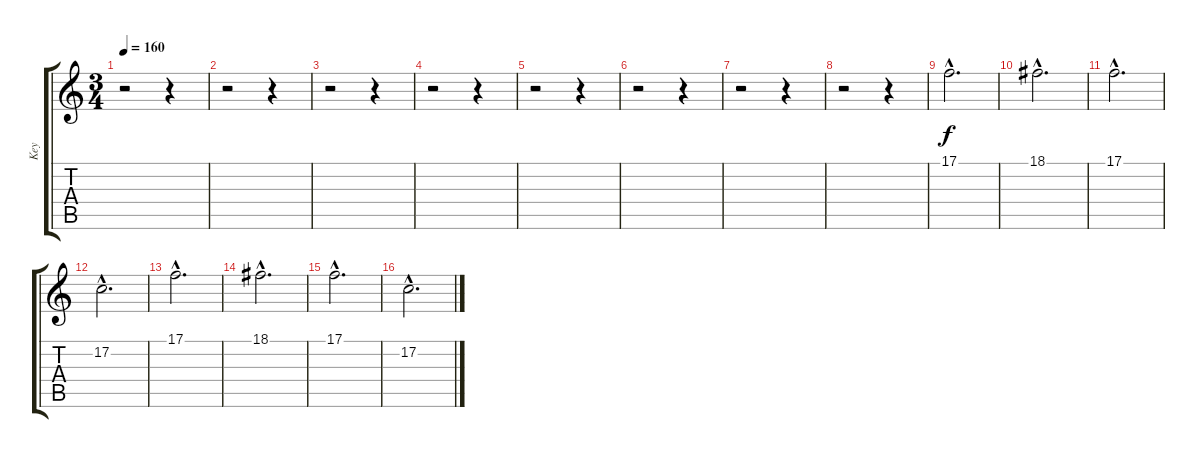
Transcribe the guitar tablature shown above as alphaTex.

\track ("Key" "Key") {instrument choiraahs}
\staff {score tabs}
\tuning (C4 G3 Eb3 Bb2 F2 C2) {hide}
\ts (3 4)
\tempo 160
\clef g2
\ks c
r.2{dy f} r.4 |
r.2 r.4 |
r.2 r.4 |
r.2 r.4 |
r.2 r.4 |
r.2 r.4 |
r.2 r.4 |
r.2 r.4 |
17.1{hac}.2{d} |
18.1{hac}.2{d} |
17.1{hac}.2{d} |
17.2{hac}.2{d} |
17.1{hac}.2{d} |
18.1{hac}.2{d} |
17.1{hac}.2{d} |
17.2{hac}.2{d}
